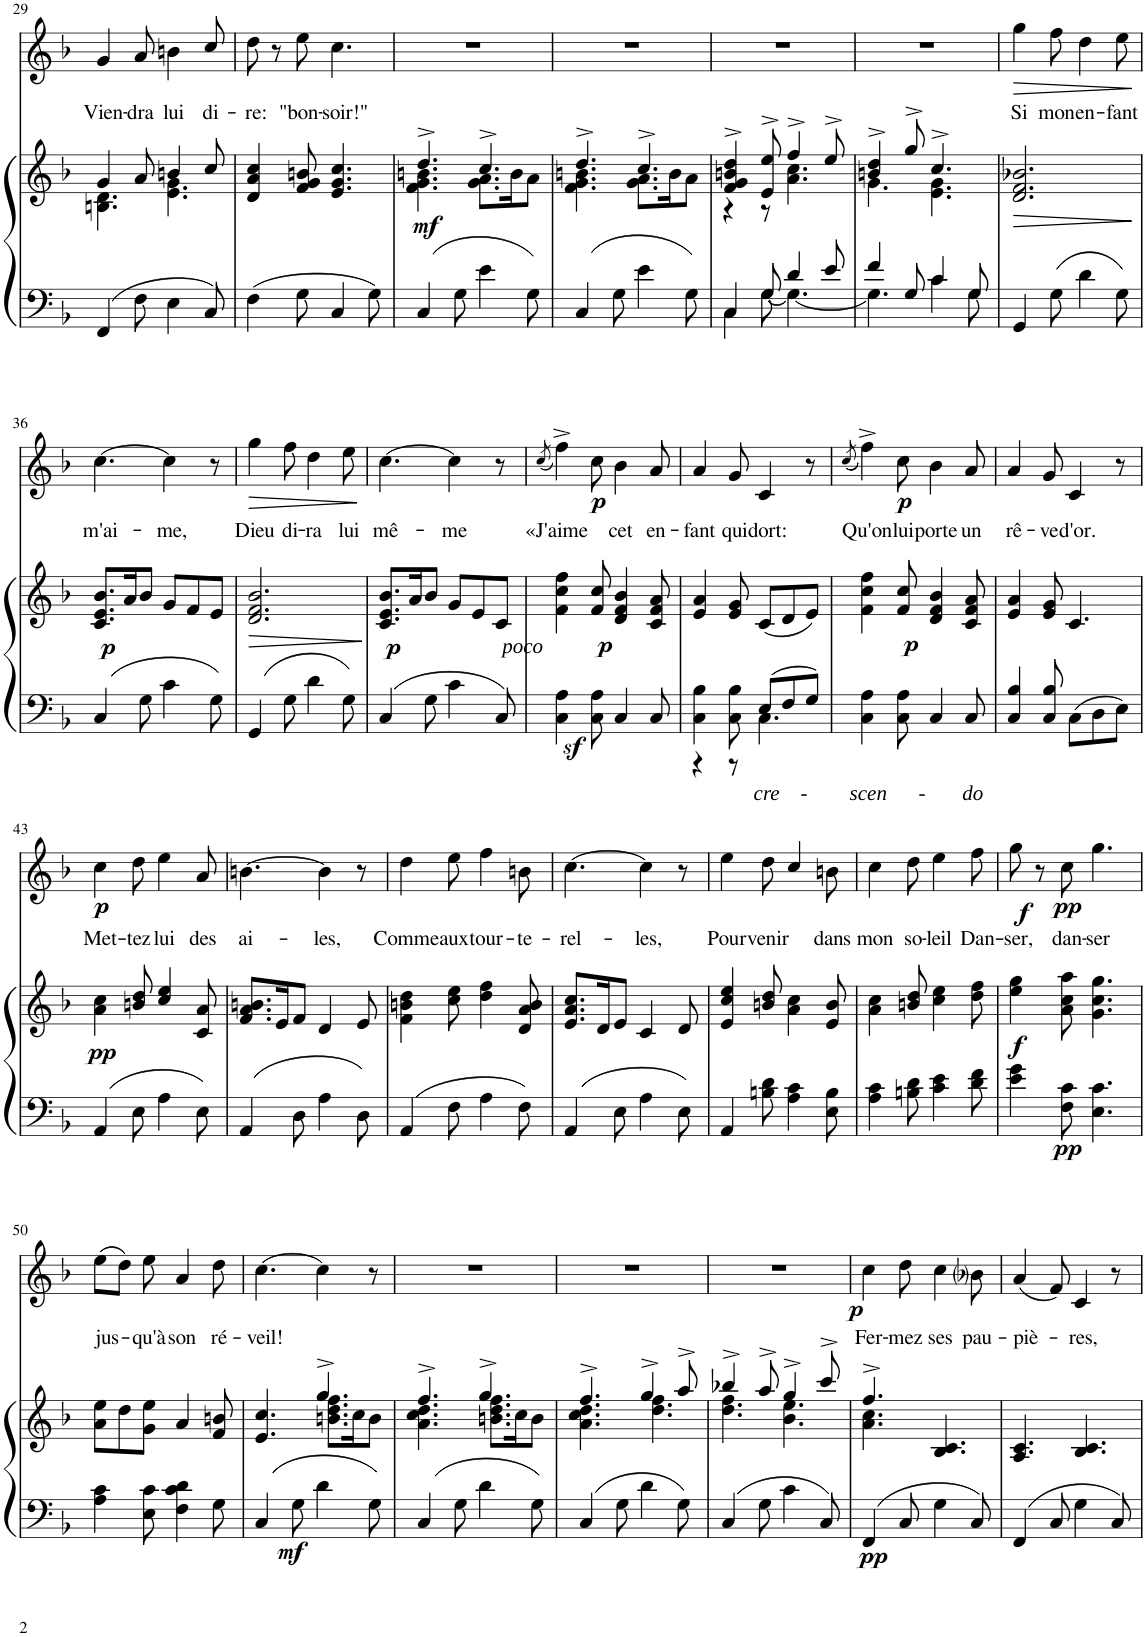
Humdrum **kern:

**kern	**kern	**dynam	**kern	**text	**dynam
*part2	*part2	*part2	*part1	*part1	*part1
*staff3	*staff2	*staff2/3	*staff1	*staff1	*staff1
*I"Midi_1	*	*	*I"Midi_53	*	*
!!LO:PB:g=z
*clefF4	*clefG2	*	*clefG2	*	*
*k[b-]	*k[b-]	*	*k[b-]	*	*
*M6/8	*M6/8	*	*M6/8	*	*
=29	=29	=29	=29	=29	=29
*	*^	*	*	*	*
!	!	!	!	!	!LO:LY:b	!
4FF/	4g/	4.Bn\ 4.d\	.	4g/	Vien-	.
!	!	!	!	!	!LO:LY:b	!
8F\	8a/	.	.	8a/	-dra	.
!	!	!	!	!	!LO:LY:b	!
4E\	4bn/	4.e\ 4.g\	.	4bn\	lui	.
!	!	!	!	!	!LO:LY:b	!
8C/	8cc/	.	.	8cc/	di-	.
*	*v	*v	*	*	*	*
=30	=30	=30	=30	=30	=30
!	!	!	!	!LO:LY:b	!
4F\	4d/ 4a/ 4cc/	.	8dd\	-re:	.
.	.	.	8r	.	.
!	!	!	!	!LO:LY:b	!
8G\	8f/ 8g/ 8bn/	.	8ee\	"bon-	.
!	!	!	!	!LO:LY:b	!
4C/	4.e/ 4.g/ 4.cc/	.	4.cc\	-soir!"	.
8G\	.	.	.	.	.
=31	=31	=31	=31	=31	=31
*	*^	*	*	*	*
!	!	!	!LO:DY:b	!	!	!
4C/	4.dd^/	4.f\ 4.g\ 4.bn\	mf	2.r	.	.
8G\	.	.	.	.	.	.
4e\	4.cc^/	8.g\ 8.a\L	.	.	.	.
.	.	16b\K	.	.	.	.
8G\	.	8a\J	.	.	.	.
=32	=32	=32	=32	=32	=32	=32
4C/	4.dd^/	4.f\ 4.g\ 4.bn\	.	2.r	.	.
8G\	.	.	.	.	.	.
4e\	4.cc^/	8.g\ 8.a\L	.	.	.	.
.	.	16b\K	.	.	.	.
8G\	.	8a\J	.	.	.	.
=33	=33	=33	=33	=33	=33	=33
*^	*	*	*	*	*	*
4C/	4C\	4f/^ 4g/^ 4bn/^ 4dd/^	4r	.	2.r	.	.
8G/	[8G\	8e/^ 8ee/^	8r	.	.	.	.
4d/	4.G\_	4ff^/	4.a\ 4.cc\	.	.	.	.
8e/	.	8ee^/	.	.	.	.	.
=34	=34	=34	=34	=34	=34	=34	=34
4f/	4.G\]	4bn/^ 4dd/^	4.g\	.	2.r	.	.
8G/	.	8gg^/	.	.	.	.	.
4c/	4c\	4.cc^/	4.e\ 4.g\	.	.	.	.
8G/	8G\	.	.	.	.	.	.
*	*	*v	*v	*	*	*	*
=35	=35	=35	=35	=35	=35	=35
!	!	!	!LO:HP:b	!	!LO:LY:b	!LO:HP:b
*v	*v	*	*	*	*	*
4GG/	2.d/ 2.f/ 2.b-X/	>	4gg\	Si	>
!	!	!	!	!LO:LY:b	!
8G\	.	.	8ff\	mon	.
!	!	!	!	!LO:LY:b	!
4d\	.	.	4dd\	en-	.
!	!	!	!	!LO:LY:b	!
8G\	.	.	8ee\	-fant	.
.	.	]	.	.	]
!!LO:LB:g=z
=36	=36	=36	=36	=36	=36
!	!	!LO:DY:b	!	!LO:LY:b	!
4C/	8.c/ 8.e/ 8.b-/L	p	[4.cc\	m'ai-	.
.	16a/K	.	.	.	.
8G\	8b-/J	.	.	.	.
!	!	!	!	!LO:LY:b	!
4c\	8g/L	.	4cc\]	-me,	.
.	8f/	.	.	.	.
8G\	8e/J	.	8r	.	.
=37	=37	=37	=37	=37	=37
!	!	!LO:HP:b	!	!LO:LY:b	!LO:HP:b
4GG/	2.d/ 2.f/ 2.b-/	>	4gg\	Dieu	>
!	!	!	!	!LO:LY:b	!
8G\	.	.	8ff\	di-	.
!	!	!	!	!LO:LY:b	!
4d\	.	.	4dd\	-ra	.
!	!	!	!	!LO:LY:b	!
8G\	.	.	8ee\	lui	.
.	.	.	.	.	]
=38	=38	=38	=38	=38	=38
!	!	!LO:DY:b	!	!LO:LY:b	!
4C/	8.c/ 8.e/ 8.b-/L	p	[4.cc\	mê-	.
.	16a/K	]	.	.	.
8G\	8b-/J	.	.	.	.
!	!	!	!	!LO:LY:b	!
4c\	8g/L	.	4cc\]	-me	.
.	8e/	.	.	.	.
8C/	8c/J	.	8r	.	.
=39	=39	=39	=39	=39	=39
.	.	.	(8qcc/	.	.
!LO:TX:a:i:t=poco	!	!	!	!	!
!	!	!	!	!LO:LY:b	!
4C\z< 4A\z<	4f\ 4cc\ 4ff\	.	4ff^\)	«J'aime	.
!	!	!LO:DY:b	!	!	!LO:DY:b
8C\ 8A\	8f/ 8cc/	p	8cc\	.	p
!	!	!	!	!LO:LY:b	!
4C/	4d/ 4f/ 4b-/	.	4b-\	cet	.
!	!	!	!	!LO:LY:b	!
8C/	8c/ 8f/ 8a/	.	8a/	en-	.
=40	=40	=40	=40	=40	=40
*^	*	*	*	*	*
!	!	!	!	!	!LO:LY:b	!
4C\ 4B-\	4r	4e/ 4a/	.	4a/	-fant	.
!	!	!	!	!	!LO:LY:b	!
8C\ 8B-\	8r	8e/ 8g/	.	8g/	qui	.
!	!	!	!	!	!LO:LY:b	!
8E/L	4.C\	(8c/L	.	4c/	dort:	.
8F/	.	8d/	.	.	.	.
8G/J	.	8e/J)	.	8r	.	.
*v	*v	*	*	*	*	*
=41	=41	=41	=41	=41	=41
.	.	.	((8qcc/	.	.
!	!	!	!	!LO:LY:b	!
4C\ 4A\	4f\ 4cc\ 4ff\	.	4ff^\))	Qu'on	.
!	!	!LO:DY:b	!	!LO:LY:b	!LO:DY:b
8C\ 8A\	8f/ 8cc/	p	8cc\	lui	p
!	!	!	!	!LO:LY:b	!
4C/	4d/ 4f/ 4b-/	.	4b-\	porte	.
!	!	!	!	!LO:LY:b	!
8C/	8c/ 8f/ 8a/	.	8a/	un	.
=42	=42	=42	=42	=42	=42
!	!	!	!	!LO:LY:b	!
4C/ 4B-/	4e/ 4a/	.	4a/	rê-	.
!	!	!	!	!LO:LY:b	!
8C/ 8B-/	8e/ 8g/	.	8g/	-ve	.
!	!	!	!	!LO:LY:b	!
8C\L	4.c/	.	4c/	d'or.	.
8D\	.	.	.	.	.
8E\J	.	.	8r	.	.
!!LO:LB:g=z
=43	=43	=43	=43	=43	=43
!	!	!LO:DY:b	!	!LO:LY:b	!LO:DY:b
4AA/	4a\ 4cc\	pp	4cc\	Met-	p
!	!	!	!	!LO:LY:b	!
8E\	8bn/ 8dd/	.	8dd\	-tez	.
!	!	!	!	!LO:LY:b	!
4A\	4cc/ 4ee/	.	4ee\	lui	.
!	!	!	!	!LO:LY:b	!
8E\	8c/ 8a/	.	8a/	des	.
=44	=44	=44	=44	=44	=44
!	!	!	!	!LO:LY:b	!
4AA/	8.f/ 8.a/ 8.bn/L	.	[4.bn\	ai-	.
.	16e/K	.	.	.	.
8D\	8f/J	.	.	.	.
!	!	!	!	!LO:LY:b	!
4A\	4d/	.	4b\]	-les,	.
8D\	8e/	.	8r	.	.
=45	=45	=45	=45	=45	=45
!	!	!	!	!LO:LY:b	!
4AA/	4f\ 4bn\ 4dd\	.	4dd\	Comme	.
!	!	!	!	!LO:LY:b	!
8F\	8cc\ 8ee\	.	8ee\	aux	.
!	!	!	!	!LO:LY:b	!
4A\	4dd\ 4ff\	.	4ff\	tour-	.
!	!	!	!	!LO:LY:b	!
8F\	8d/ 8a/ 8b/	.	8bn\	-te-	.
=46	=46	=46	=46	=46	=46
!	!	!	!	!LO:LY:b	!
4AA/	8.e/ 8.a/ 8.cc/L	.	[4.cc\	-rel-	.
.	16d/K	.	.	.	.
8E\	8e/J	.	.	.	.
!	!	!	!	!LO:LY:b	!
4A\	4c/	.	4cc\]	-les,	.
8E\	8d/	.	8r	.	.
=47	=47	=47	=47	=47	=47
!	!	!	!	!LO:LY:b	!
4AA/	4e/ 4cc/ 4ee/	.	4ee\	Pour	.
!	!	!	!LO:TX:a:i:t=cre    -        scen      -       do	!	!
!	!	!	!	!LO:LY:b	!
8Bn\ 8d\	8bn/ 8dd/	.	8dd\	venir	.
4A\ 4c\	4a\ 4cc\	.	4cc/	.	.
!	!	!	!	!LO:LY:b	!
8E\ 8B\	8e/ 8b/	.	8bn\	dans	.
=48	=48	=48	=48	=48	=48
!	!	!	!	!LO:LY:b	!
4A\ 4c\	4a\ 4cc\	.	4cc\	mon	.
!	!	!	!	!LO:LY:b	!
8Bn\ 8d\	8bn/ 8dd/	.	8dd\	so-	.
!	!	!	!	!LO:LY:b	!
4c\ 4e\	4cc\ 4ee\	.	4ee\	-leil	.
!	!	!	!	!LO:LY:b	!
8d\ 8f\	8dd\ 8ff\	.	8ff\	Dan-	.
=49	=49	=49	=49	=49	=49
!	!	!LO:DY:b	!	!LO:LY:b	!LO:DY:b
4e\ 4g\	4ee\ 4gg\	f	8gg\	-ser,	f
.	.	.	8r	.	.
!	!	!LO:DY:b=2	!	!LO:LY:b	!LO:DY:b
8F\ 8c\	8a\ 8cc\ 8aa\	pp	8cc\	dan-	pp
!	!	!	!	!LO:LY:b	!
4.E\ 4.c\	4.g\ 4.cc\ 4.gg\	.	4.gg\	-ser	.
!!LO:LB:g=z
=50	=50	=50	=50	=50	=50
!	!	!	!	!LO:LY:b	!
4A\ 4c\	8a\ 8ee\L	.	(8ee\L	jus-	.
.	8dd\	.	8dd\J)	.	.
!	!	!	!	!LO:LY:b	!
8E\ 8c\	8g\ 8ee\J	.	8ee\	-qu'à	.
!	!	!	!	!LO:LY:b	!
4F\ 4c\ 4d\	4a/	.	4a/	son	.
!	!	!	!	!LO:LY:b	!
8G\	8f/ 8bn/	.	8dd\	ré-	.
=51	=51	=51	=51	=51	=51
*	*^	*	*	*	*
!	!	!	!	!	!LO:LY:b	!
4C/	4.e/ 4.cc/	4.ryy	.	[4.cc\	-veil!	.
!	!	!	!LO:DY:b=2	!	!	!
8G\	.	.	mf	.	.	.
4d\	4.gg^/	8.bn\ 8.dd\ 8.ff\L	.	4cc\]	.	.
.	.	16cc\K	.	.	.	.
8G\	.	8b\J	.	8r	.	.
=52	=52	=52	=52	=52	=52	=52
4C/	4.ff^/	4.a\ 4.cc\ 4.dd\	.	2.r	.	.
8G\	.	.	.	.	.	.
4d\	4.gg^/	8.bn\ 8.dd\ 8.ff\L	.	.	.	.
.	.	16cc\K	.	.	.	.
8G\	.	8b\J	.	.	.	.
=53	=53	=53	=53	=53	=53	=53
4C/	4.ff^/	4.a\ 4.cc\ 4.dd\	.	2.r	.	.
8G\	.	.	.	.	.	.
4d\	4gg^/	4.dd\ 4.ff\	.	.	.	.
8G\	8aa^/	.	.	.	.	.
=54	=54	=54	=54	=54	=54	=54
4C/	4bb-X^/	4.dd\ 4.ff\	.	2.r	.	.
8G\	8aa^/	.	.	.	.	.
4c\	4gg^/	4.b-\ 4.ee\	.	.	.	.
8C/	8ccc^/	.	.	.	.	.
=55	=55	=55	=55	=55	=55	=55
!	!	!	!LO:DY:b=2	!	!LO:LY:b	!LO:DY:b
4FF/	4.ff^/	4.a\ 4.cc\	pp	4cc\	Fer-	p
!	!	!	!	!	!LO:LY:b	!
8C/	.	.	.	8dd\	-mez	.
!	!	!	!	!	!LO:LY:b	!
4G\	4.B-/ 4.c/	4.ryy	.	4cc\	ses	.
!	!	!	!	!	!LO:LY:b	!
8C/	.	.	.	8b-i\	pau-	.
*	*v	*v	*	*	*	*
=56	=56	=56	=56	=56	=56
!	!	!	!	!LO:LY:b	!
4FF/	4.A/ 4.c/	.	(4a/	-piè-	.
8C/	.	.	8f/)	.	.
!	!	!	!	!LO:LY:b	!
4G\	4.B-/ 4.c/	.	4c/	-res,	.
8C/	.	.	8r	.	.
=	=	=	=	=	=
*-	*-	*-	*-	*-	*-
